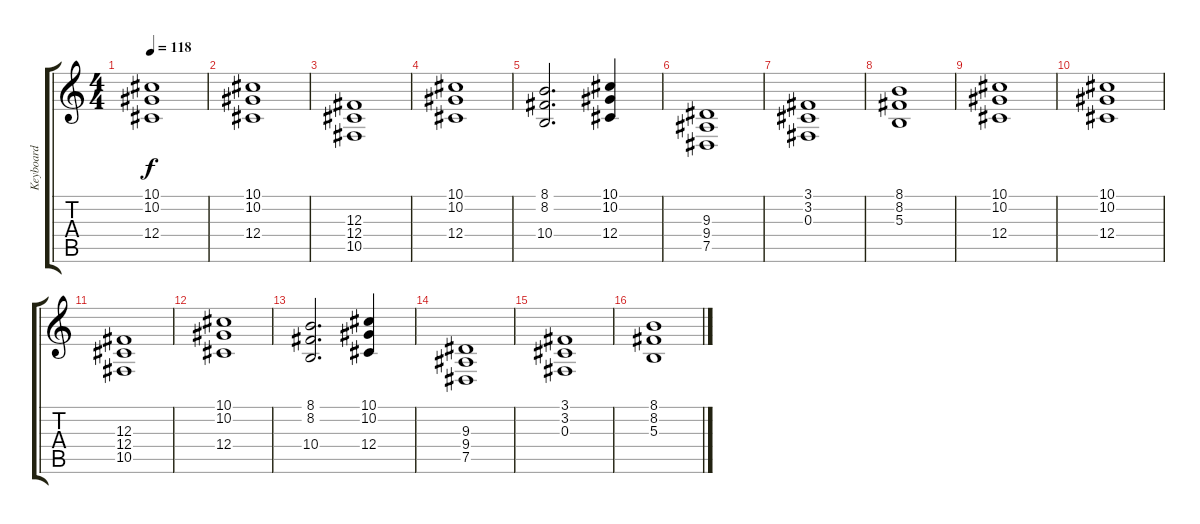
\track ("Keyboard " "Keyboard ") {instrument stringensemble1}
\staff {score tabs}
\tuning (Eb4 Bb3 Gb3 Db3 Ab2 Eb2) {hide}
\ts (4 4)
\tempo 118
\clef g2
\ks c
(10.1 10.2 12.4).1{dy f volume 4} |
(10.1 10.2 12.4).1{volume 4} |
(12.3 12.4 10.5).1{volume 3} |
(10.1 10.2 12.4).1{volume 3} |
(8.1 8.2 10.4).2{d volume 3} (10.1 10.2 12.4).4{volume 3} |
(9.3 9.4 7.5).1{volume 3} |
(3.1 3.2 0.3).1{volume 2} |
(8.1 8.2 5.3).1{volume 2} |
(10.1 10.2 12.4).1{volume 2} |
(10.1 10.2 12.4).1{volume 2} |
(12.3 12.4 10.5).1{volume 2} |
(10.1 10.2 12.4).1{volume 2} |
(8.1 8.2 10.4).2{d volume 1} (10.1 10.2 12.4).4{volume 1} |
(9.3 9.4 7.5).1 |
(3.1 3.2 0.3).1{volume 1} |
(8.1 8.2 5.3).1{volume 1}
